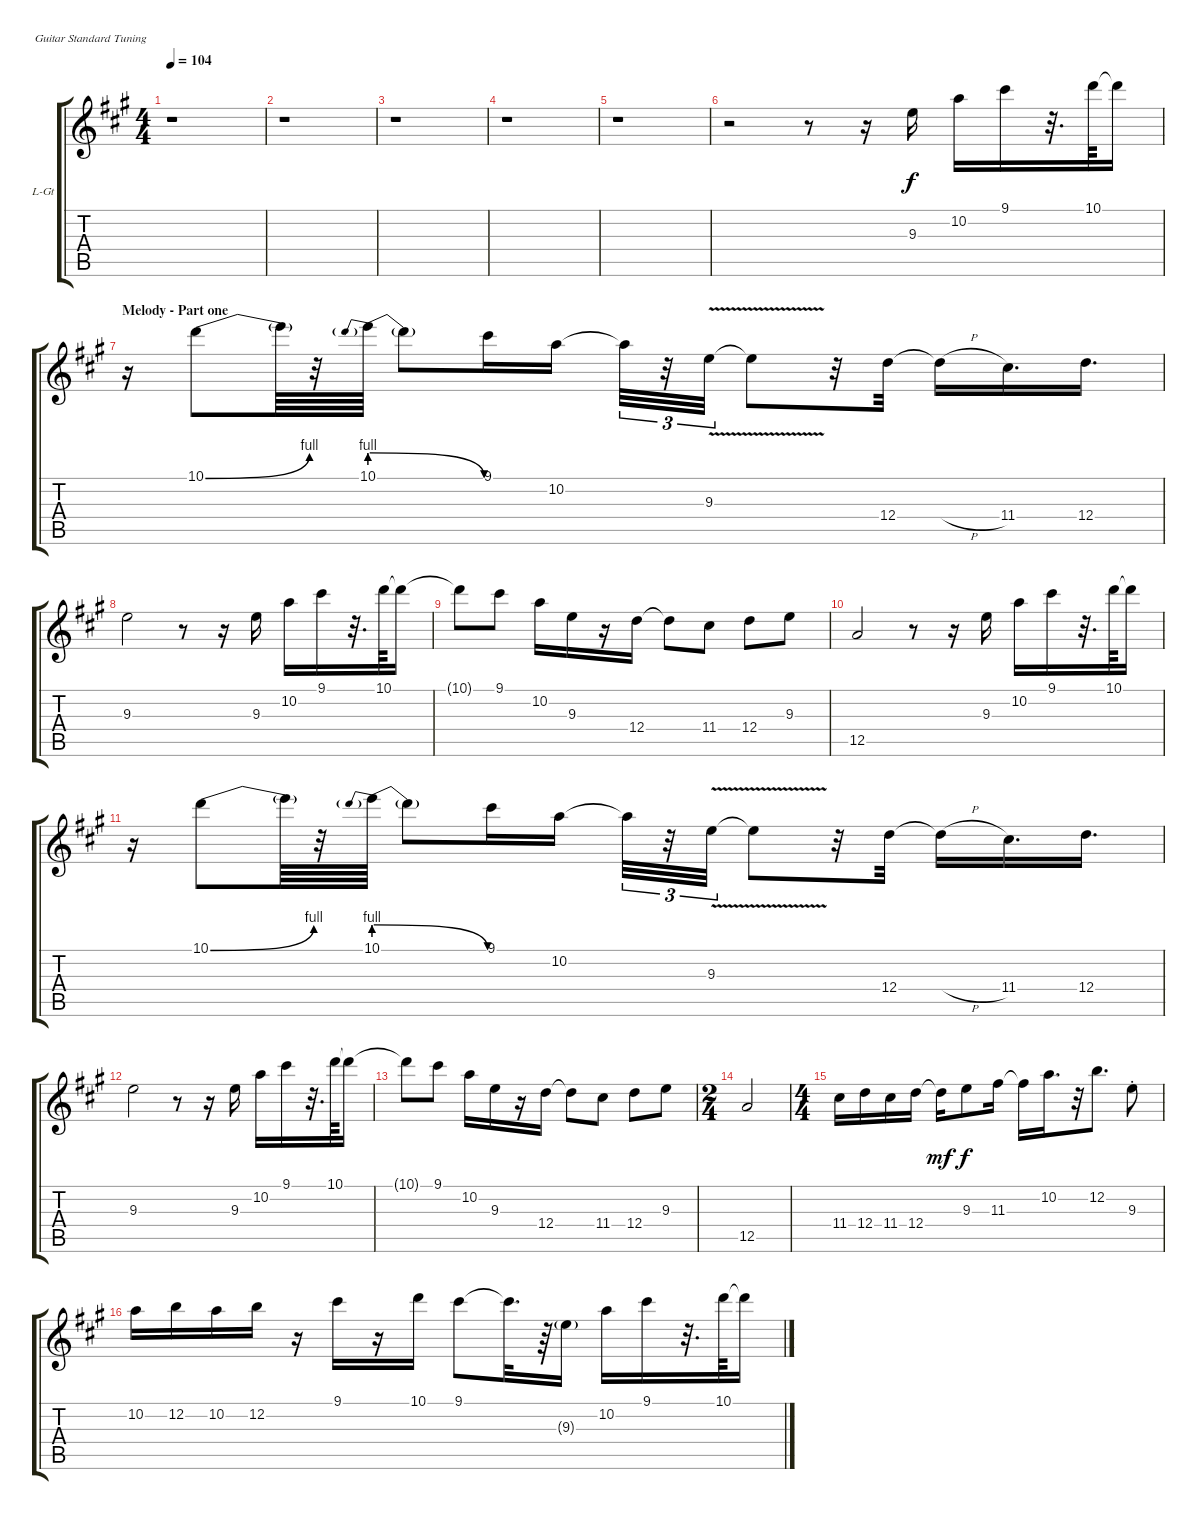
\bracketExtendMode groupsimilarinstruments
\firstSystemTrackNameOrientation horizontal
\otherSystemsTrackNameOrientation horizontal
\track ("Lead Guitar" "L-Gt") {instrument overdrivenguitar}
\staff {score tabs}
\tuning (E4 B3 G3 D3 A2 E2)
\ts (4 4)
\beaming (8 2 2 2 2)
\tempo 104
\clef g2
\ks a
r.1{dy f instrument overdrivenguitar} |
r.1 |
r.1 |
r.1 |
r.1 |
r.2 r.8 r.16 9.3.16 10.2.16 9.1.16 r.32{d} 10.1.64 10.1{t}.16 |
\section ("" "Melody - Part one")
r.16 10.1{be (bend 0 0 12.6 4)}.8 10.1{t}.64 r.32 10.1{be (prebendrelease 0 4 15 0)}.64 10.1{t}.8 9.1.16 10.2.16 10.2{t}.32{tu (3 2)} r.32{tu (3 2)} 9.3{v}.32{tu (3 2)} 9.3{v t}.8 r.32 12.4.32 12.4{h t}.16 11.4.16{d} 12.4.16{d} |
9.3.2 r.8 r.16 9.3.16 10.2.16 9.1.16 r.32{d} 10.1.64 10.1{t}.16 |
10.1{t}.8 9.1.8 10.2.16 9.3.16 r.16 12.4.16 12.4{t}.8 11.4.8 12.4.8 9.3.8 |
12.5.2 r.8 r.16 9.3.16 10.2.16 9.1.16 r.32{d} 10.1.64 10.1{t}.16 |
r.16 10.1{be (bend 0 0 12.6 4)}.8 10.1{t}.64 r.32 10.1{be (prebendrelease 0 4 15 0)}.64 10.1{t}.8 9.1.16 10.2.16 10.2{t}.32{tu (3 2)} r.32{tu (3 2)} 9.3{v}.32{tu (3 2)} 9.3{v t}.8 r.32 12.4.32 12.4{h t}.16 11.4.16{d} 12.4.16{d} |
9.3.2 r.8 r.16 9.3.16 10.2.16 9.1.16 r.32{d} 10.1.64 10.1{t}.16 |
10.1{t}.8 9.1.8 10.2.16 9.3.16 r.16 12.4.16 12.4{t}.8 11.4.8 12.4.8 9.3.8 |
\ts (2 4)
12.5.2 |
\ts (4 4)
11.4.16 12.4.16 11.4.16 12.4.16 12.4{t}.16{dy mf} 9.3.8{dy f} 11.3.16 11.3{t}.16 10.2.16{d} r.32 12.2.8{d} 9.3{st}.8 |
10.2.16 12.2.16 10.2.16 12.2.16 r.16 9.1.16 r.16 10.1.16 9.1.8 9.1{t}.32{d} r.64 9.3{g}.16 10.2.16 9.1.16 r.32{d} 10.1.64 10.1{t}.16
